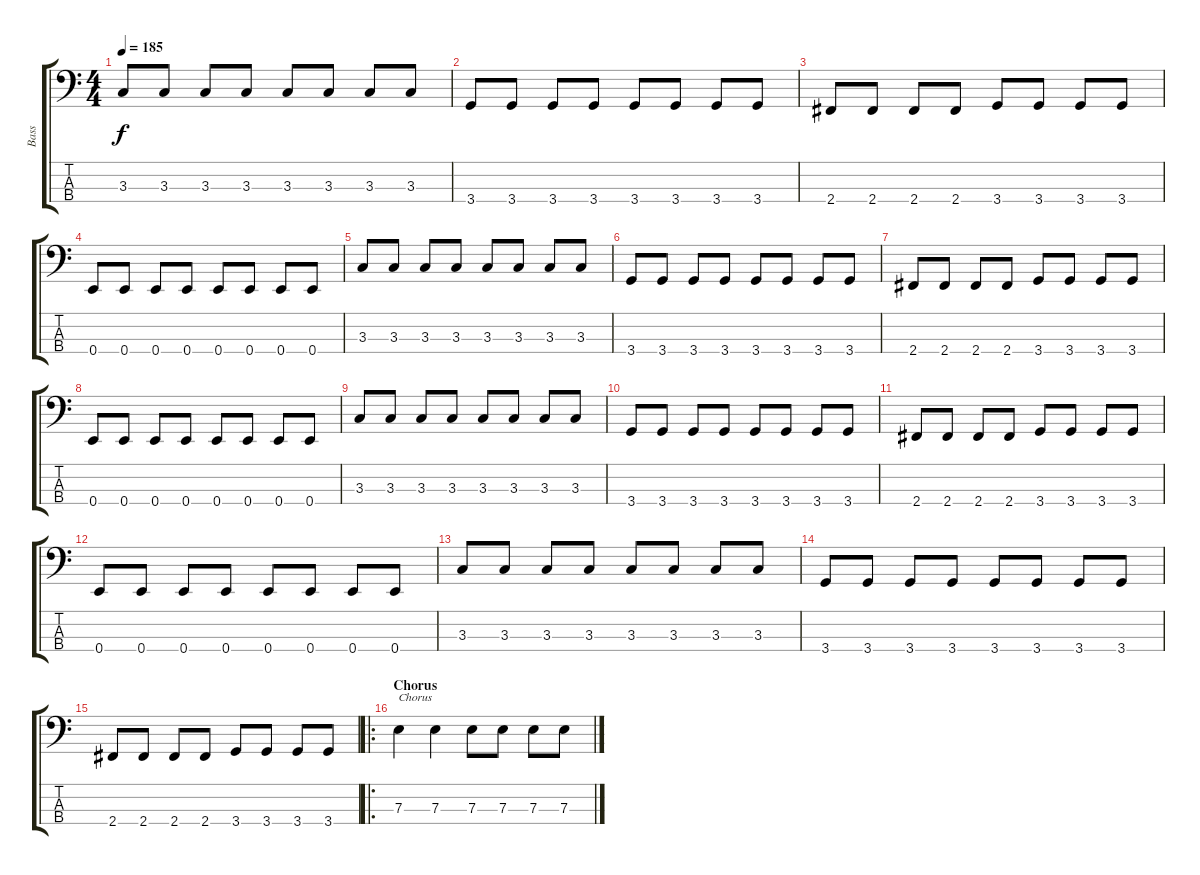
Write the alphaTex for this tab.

\track ("Bass" "Bass") {instrument electricbasspick}
\staff {score tabs}
\tuning (G2 D2 A1 E1) {hide}
\ts (4 4)
\tempo 185
\clef f4
\ks c
3.3.8{dy f} 3.3.8 3.3.8 3.3.8 3.3.8 3.3.8 3.3.8 3.3.8 |
3.4.8 3.4.8 3.4.8 3.4.8 3.4.8 3.4.8 3.4.8 3.4.8 |
2.4.8 2.4.8 2.4.8 2.4.8 3.4.8 3.4.8 3.4.8 3.4.8 |
0.4.8 0.4.8 0.4.8 0.4.8 0.4.8 0.4.8 0.4.8 0.4.8 |
3.3.8 3.3.8 3.3.8 3.3.8 3.3.8 3.3.8 3.3.8 3.3.8 |
3.4.8 3.4.8 3.4.8 3.4.8 3.4.8 3.4.8 3.4.8 3.4.8 |
2.4.8 2.4.8 2.4.8 2.4.8 3.4.8 3.4.8 3.4.8 3.4.8 |
0.4.8 0.4.8 0.4.8 0.4.8 0.4.8 0.4.8 0.4.8 0.4.8 |
3.3.8 3.3.8 3.3.8 3.3.8 3.3.8 3.3.8 3.3.8 3.3.8 |
3.4.8 3.4.8 3.4.8 3.4.8 3.4.8 3.4.8 3.4.8 3.4.8 |
2.4.8 2.4.8 2.4.8 2.4.8 3.4.8 3.4.8 3.4.8 3.4.8 |
0.4.8 0.4.8 0.4.8 0.4.8 0.4.8 0.4.8 0.4.8 0.4.8 |
3.3.8 3.3.8 3.3.8 3.3.8 3.3.8 3.3.8 3.3.8 3.3.8 |
3.4.8 3.4.8 3.4.8 3.4.8 3.4.8 3.4.8 3.4.8 3.4.8 |
2.4.8 2.4.8 2.4.8 2.4.8 3.4.8 3.4.8 3.4.8 3.4.8 |
\ro
\section ("" "Chorus")
7.3.4{txt "Chorus" volume 16} 7.3.4 7.3.8 7.3.8 7.3.8 7.3.8
